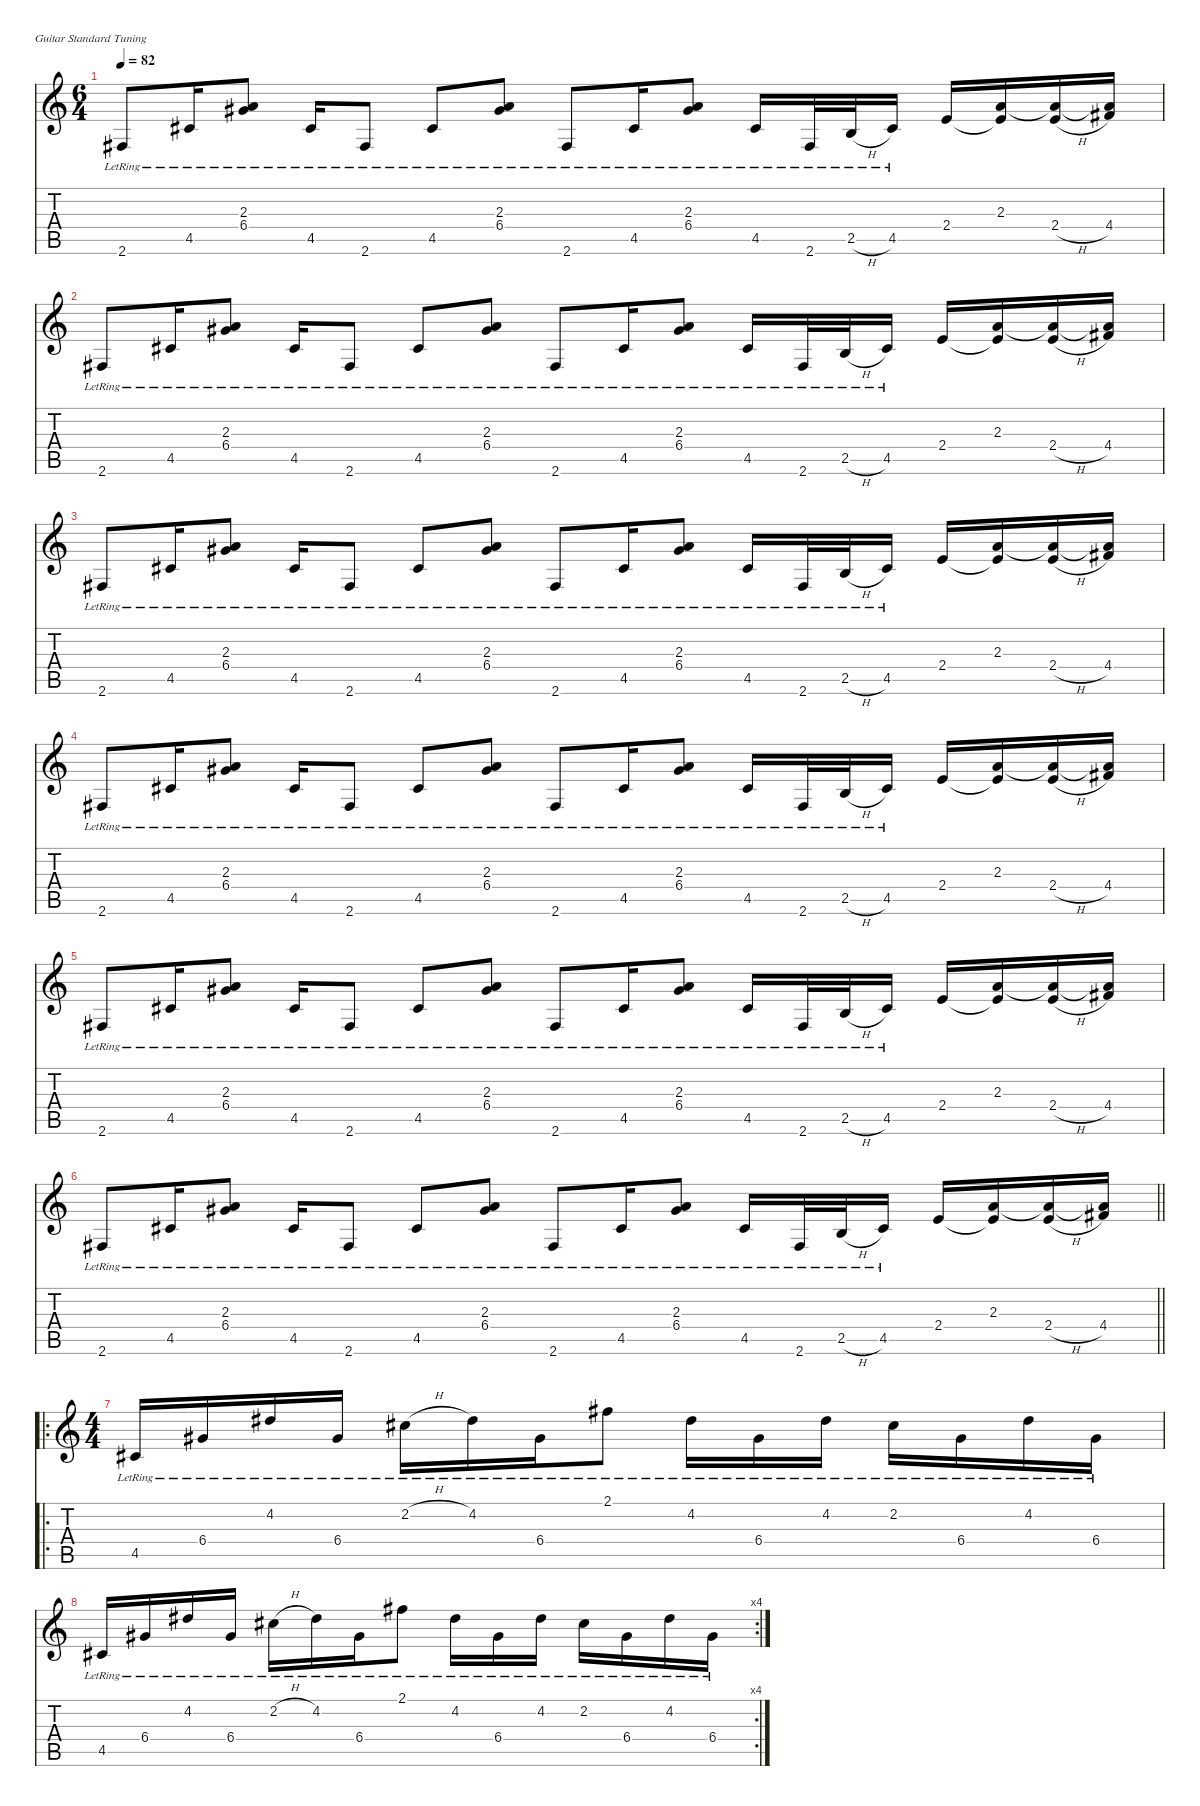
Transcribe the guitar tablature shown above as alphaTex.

\defaultSystemsLayout 4
\hideDynamics
\bracketExtendMode nobrackets
\singleTrackTrackNamePolicy hidden
\multiTrackTrackNamePolicy hidden
\firstSystemTrackNameMode fullname
\firstSystemTrackNameOrientation horizontal
\otherSystemsTrackNameOrientation horizontal
\track ("Guitar 1" "el.guit.") {instrument electricguitarclean}
\staff {score tabs}
\tuning (E4 B3 G3 D3 A2 E2)
\ts (6 4)
\tempo 82
\clef g2
\ks c
2.6{lr acc #}.8{dy f beam Up} 4.5{lr acc #}.16{beam Up} (2.3{lr} 6.4{lr acc #}).8{beam Up} 4.5{lr acc #}.16{beam Up} 2.6{lr acc #}.8{beam Up} 4.5{lr acc #}.8{beam Up} (2.3{lr} 6.4{lr acc #}).8{beam Up} 2.6{lr acc #}.8{beam Up} 4.5{lr acc #}.16{beam Up} (2.3{lr} 6.4{lr acc #}).8{beam Up} 4.5{lr acc #}.16{beam Up} 2.6{lr acc #}.32{beam Up} 2.5{h lr}.32{beam Up} 4.5{lr acc #}.16{beam Up} 2.4.16{beam Up} (2.3 2.4{t}).16{beam Up} (2.4{h} 2.3{t}).16{beam Up} (2.3{t} 4.4{acc #}).16{beam Up} |
2.6{lr acc #}.8{beam Up} 4.5{lr acc #}.16{beam Up} (2.3{lr} 6.4{lr acc #}).8{beam Up} 4.5{lr acc #}.16{beam Up} 2.6{lr acc #}.8{beam Up} 4.5{lr acc #}.8{beam Up} (2.3{lr} 6.4{lr acc #}).8{beam Up} 2.6{lr acc #}.8{beam Up} 4.5{lr acc #}.16{beam Up} (2.3{lr} 6.4{lr acc #}).8{beam Up} 4.5{lr acc #}.16{beam Up} 2.6{lr acc #}.32{beam Up} 2.5{h lr}.32{beam Up} 4.5{lr acc #}.16{beam Up} 2.4.16{beam Up} (2.3 2.4{t}).16{beam Up} (2.4{h} 2.3{t}).16{beam Up} (2.3{t} 4.4{acc #}).16{beam Up} |
2.6{lr acc #}.8{beam Up} 4.5{lr acc #}.16{beam Up} (2.3{lr} 6.4{lr acc #}).8{beam Up} 4.5{lr acc #}.16{beam Up} 2.6{lr acc #}.8{beam Up} 4.5{lr acc #}.8{beam Up} (2.3{lr} 6.4{lr acc #}).8{beam Up} 2.6{lr acc #}.8{beam Up} 4.5{lr acc #}.16{beam Up} (2.3{lr} 6.4{lr acc #}).8{beam Up} 4.5{lr acc #}.16{beam Up} 2.6{lr acc #}.32{beam Up} 2.5{h lr}.32{beam Up} 4.5{lr acc #}.16{beam Up} 2.4.16{beam Up} (2.3 2.4{t}).16{beam Up} (2.4{h} 2.3{t}).16{beam Up} (2.3{t} 4.4{acc #}).16{beam Up} |
2.6{lr acc #}.8{beam Up} 4.5{lr acc #}.16{beam Up} (2.3{lr} 6.4{lr acc #}).8{beam Up} 4.5{lr acc #}.16{beam Up} 2.6{lr acc #}.8{beam Up} 4.5{lr acc #}.8{beam Up} (2.3{lr} 6.4{lr acc #}).8{beam Up} 2.6{lr acc #}.8{beam Up} 4.5{lr acc #}.16{beam Up} (2.3{lr} 6.4{lr acc #}).8{beam Up} 4.5{lr acc #}.16{beam Up} 2.6{lr acc #}.32{beam Up} 2.5{h lr}.32{beam Up} 4.5{lr acc #}.16{beam Up} 2.4.16{beam Up} (2.3 2.4{t}).16{beam Up} (2.4{h} 2.3{t}).16{beam Up} (2.3{t} 4.4{acc #}).16{beam Up} |
2.6{lr acc #}.8{beam Up} 4.5{lr acc #}.16{beam Up} (2.3{lr} 6.4{lr acc #}).8{beam Up} 4.5{lr acc #}.16{beam Up} 2.6{lr acc #}.8{beam Up} 4.5{lr acc #}.8{beam Up} (2.3{lr} 6.4{lr acc #}).8{beam Up} 2.6{lr acc #}.8{beam Up} 4.5{lr acc #}.16{beam Up} (2.3{lr} 6.4{lr acc #}).8{beam Up} 4.5{lr acc #}.16{beam Up} 2.6{lr acc #}.32{beam Up} 2.5{h lr}.32{beam Up} 4.5{lr acc #}.16{beam Up} 2.4.16{beam Up} (2.3 2.4{t}).16{beam Up} (2.4{h} 2.3{t}).16{beam Up} (2.3{t} 4.4{acc #}).16{beam Up} |
\barLineRight lightlight
2.6{lr acc #}.8{beam Up} 4.5{lr acc #}.16{beam Up} (2.3{lr} 6.4{lr acc #}).8{beam Up} 4.5{lr acc #}.16{beam Up} 2.6{lr acc #}.8{beam Up} 4.5{lr acc #}.8{beam Up} (2.3{lr} 6.4{lr acc #}).8{beam Up} 2.6{lr acc #}.8{beam Up} 4.5{lr acc #}.16{beam Up} (2.3{lr} 6.4{lr acc #}).8{beam Up} 4.5{lr acc #}.16{beam Up} 2.6{lr acc #}.32{beam Up} 2.5{h lr}.32{beam Up} 4.5{lr acc #}.16{beam Up} 2.4.16{beam Up} (2.3 2.4{t}).16{beam Up} (2.4{h} 2.3{t}).16{beam Up} (2.3{t} 4.4{acc #}).16{beam Up} |
\ro
\ts (4 4)
\beaming (8 2 2 2 2)
4.5{lr acc #}.16{beam Up} 6.4{lr acc #}.16{beam Up} 4.2{lr acc #}.16{beam Up} 6.4{lr acc #}.16{beam Up} 2.2{h lr acc #}.16{beam Down} 4.2{lr acc #}.16{beam Down} 6.4{lr acc #}.16{beam Down} 2.1{lr acc #}.8{beam Down} 4.2{lr acc #}.16{beam Down} 6.4{lr acc #}.16{beam Down} 4.2{lr acc #}.16{beam Down} 2.2{lr acc #}.16{beam Down} 6.4{lr acc #}.16{beam Down} 4.2{lr acc #}.16{beam Down} 6.4{lr acc #}.16{beam Down} |
\rc 4
4.5{lr acc #}.16{beam Up} 6.4{lr acc #}.16{beam Up} 4.2{lr acc #}.16{beam Up} 6.4{lr acc #}.16{beam Up} 2.2{h lr acc #}.16{beam Down} 4.2{lr acc #}.16{beam Down} 6.4{lr acc #}.16{beam Down} 2.1{lr acc #}.8{beam Down} 4.2{lr acc #}.16{beam Down} 6.4{lr acc #}.16{beam Down} 4.2{lr acc #}.16{beam Down} 2.2{lr acc #}.16{beam Down} 6.4{lr acc #}.16{beam Down} 4.2{lr acc #}.16{beam Down} 6.4{lr acc #}.16{beam Down}
